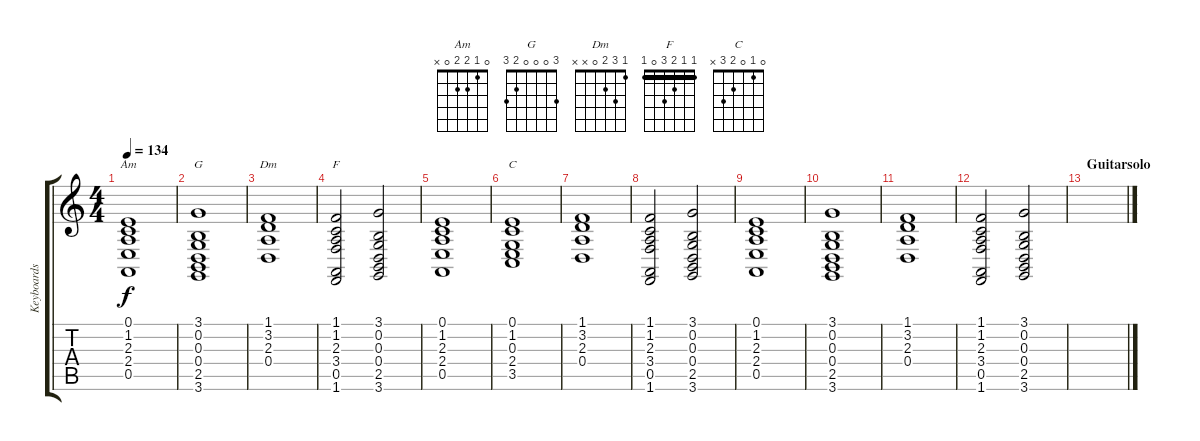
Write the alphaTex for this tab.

\track ("Keyboards" "Keyboards") {instrument choiraahs}
\staff {score tabs}
\tuning (E4 B3 G3 D3 A2 E2) {hide}
\chord ("Am" 0 1 2 2 0 x)
\chord ("G" 3 0 0 0 2 3)
\chord ("Dm" 1 3 2 0 x x)
\chord ("F" 1 1 2 3 0 1) {barre 1}
\chord ("C" 0 1 0 2 3 x)
\ts (4 4)
\tempo 134
\clef g2
\ks c
(0.1 1.2 2.3 2.4 0.5).1{ch "Am" dy f} |
(3.1 0.2 0.3 0.4 2.5 3.6).1{ch "G"} |
(1.1 3.2 2.3 0.4).1{ch "Dm"} |
(1.1 1.2 2.3 3.4 0.5 1.6).2{ch "F"} (3.1 0.2 0.3 0.4 2.5 3.6).2 |
(0.1 1.2 2.3 2.4 0.5).1 |
(0.1 1.2 0.3 2.4 3.5).1{ch "C"} |
(1.1 3.2 2.3 0.4).1 |
(1.1 1.2 2.3 3.4 0.5 1.6).2 (3.1 0.2 0.3 0.4 2.5 3.6).2 |
(0.1 1.2 2.3 2.4 0.5).1 |
(3.1 0.2 0.3 0.4 2.5 3.6).1 |
(1.1 3.2 2.3 0.4).1 |
(1.1 1.2 2.3 3.4 0.5 1.6).2 (3.1 0.2 0.3 0.4 2.5 3.6).2 |
\section ("" "Guitarsolo")
